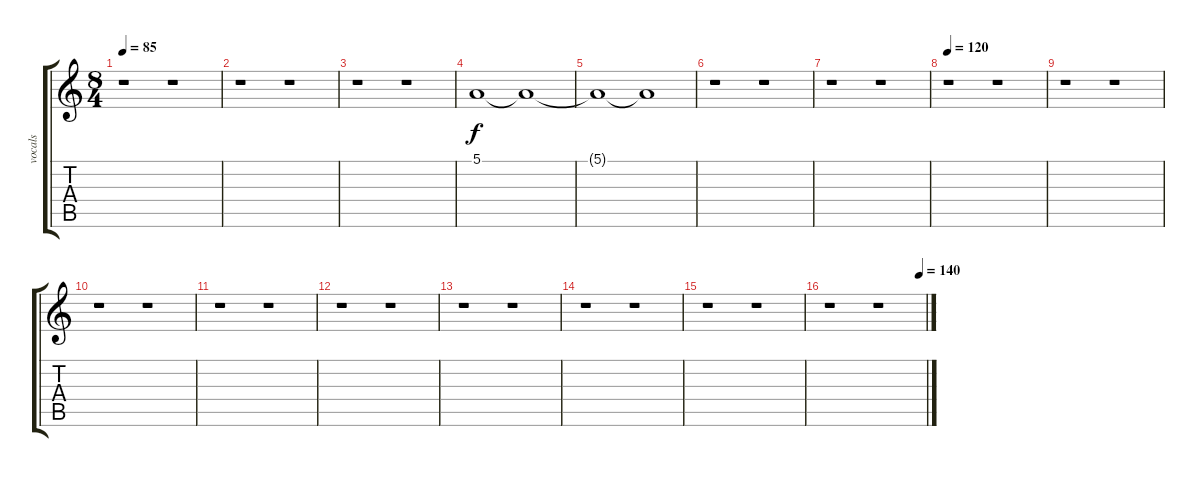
\track ("vocals" "vocals") {instrument lead1square}
\staff {score tabs}
\tuning (E4 B3 G3 D3 A2 E2) {hide}
\ts (8 4)
\tempo 85
\clef g2
\ks c
r.1{dy f} r.1 |
r.1 r.1 |
r.1 r.1 |
5.1.1{volume 6} 5.1{t}.1 |
5.1{t}.1 5.1{t}.1 |
r.1{volume 16} r.1 |
r.1 r.1 |
\tempo 120
r.1 r.1 |
r.1 r.1 |
r.1 r.1 |
r.1 r.1 |
r.1 r.1 |
r.1 r.1 |
r.1 r.1 |
r.1 r.1 |
\tempo (140 0.9375)
r.1 r.1
